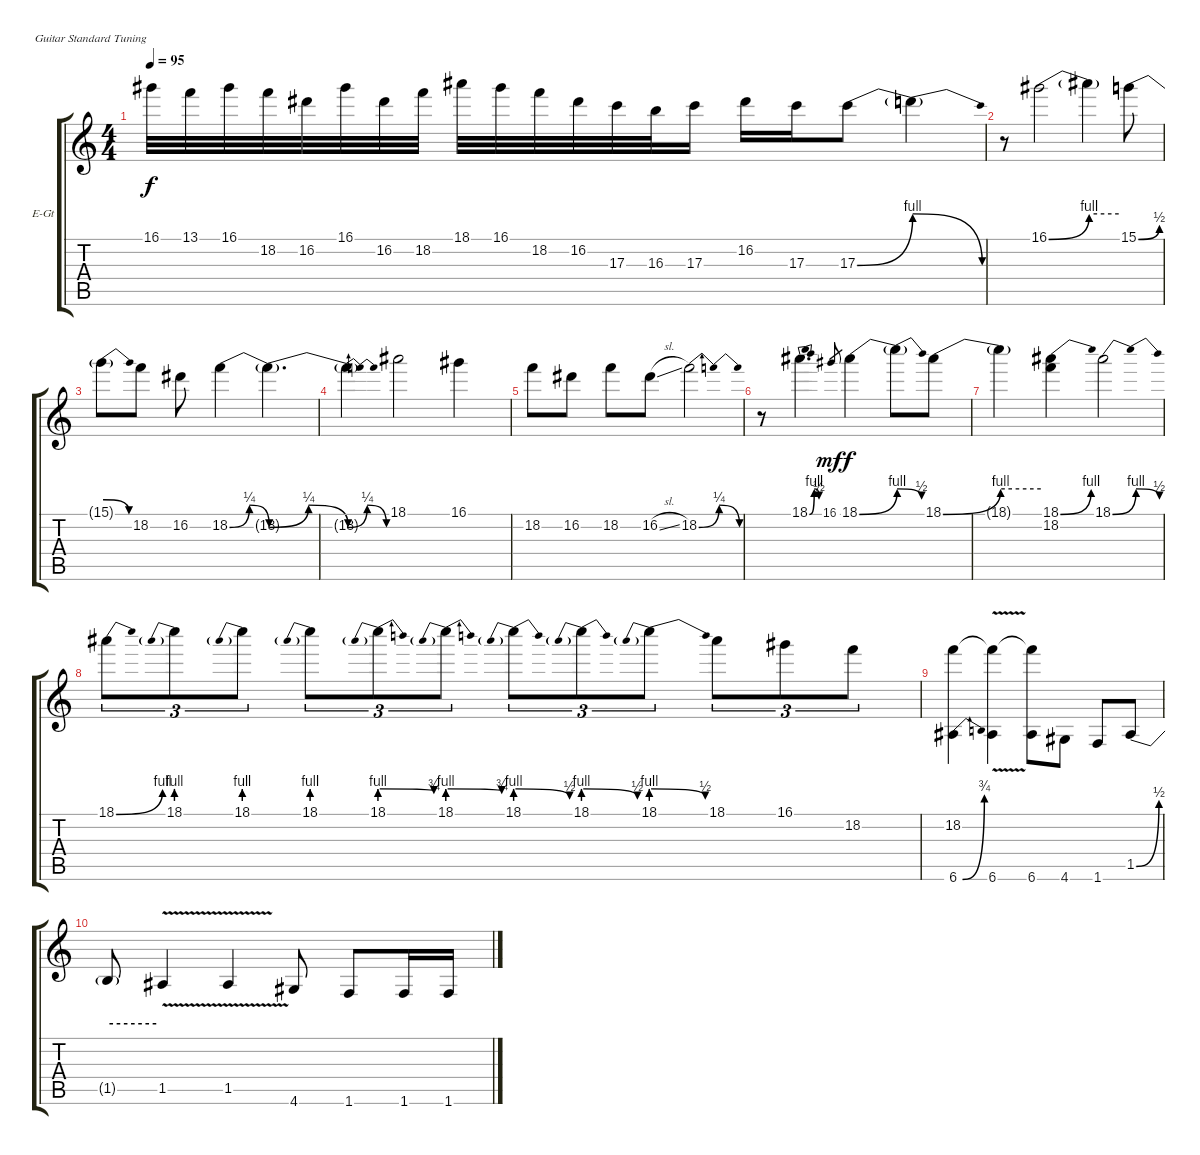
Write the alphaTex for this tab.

\bracketExtendMode groupsimilarinstruments
\firstSystemTrackNameOrientation horizontal
\otherSystemsTrackNameOrientation horizontal
\track ("Lead" "E-Gt") {instrument distortionguitar}
\staff {score tabs}
\tuning (E4 B3 G3 D3 A2 E2)
\ts (4 4)
\tempo 95
\clef g2
\ks c
16.1.32{dy f} 13.1.32 16.1.32 18.2.32 16.2.32 16.1.32 16.2.32 18.2.32 18.1.32 16.1.32 18.2.32 16.2.32 17.3.32 16.3.32 17.3.16 16.2.16 17.3.16 17.3{be (bend 0 0 60 4)}.8 17.3{be (release 0 4 60 0) t}.4 |
r.8 16.1{be (bend 0 0 60 4)}.2 16.1{be (hold 0 4 60 4) t}.4 15.1{be (bend 0 0 60 2)}.8 |
15.1{be (release 0 2 60 0) t}.8 18.2.8 16.2.8 18.2{be (bendrelease 0 0 30 1 30 1 60 0)}.4 18.2{be (bendrelease 0 0 30 1 30 1 60 0) t}.4{d} |
18.2{be (bendrelease 0 0 30 1 30 1 60 0) t}.4 18.1.2 16.1.4 |
18.2.8 16.2.8 18.2.8 16.2{sl}.8 18.2{be (bendrelease 0 0 30 1 30 1 60 0)}.2 |
r.8 18.1{be (bendrelease 0 0 30 4 30 4 60 2)}.4{d} 16.1.8{gr dy mf} 18.1{be (bend 0 0 60 4)}.4{dy f} 18.1{be (release 0 4 60 2) t}.8 18.1{be (bend 0 0 60 4)}.8 |
18.1{be (hold 0 4 60 4) t}.4 (18.1{be (bend 0 0 60 4)} 18.2).4 18.1{be (bendrelease 0 0 30 4 30 4 60 2)}.2 |
18.1{be (bend 0 0 60 4)}.8{tu (3 2)} 18.1{be (prebend 0 4 60 4)}.8{tu (3 2)} 18.1{be (prebend 0 4 60 4)}.8{tu (3 2)} 18.1{be (prebend 0 4 60 4)}.8{tu (3 2)} 18.1{be (prebendrelease 0 4 60 3)}.8{tu (3 2)} 18.1{be (prebendrelease 0 4 60 3)}.8{tu (3 2)} 18.1{be (prebendrelease 0 4 60 2)}.8{tu (3 2)} 18.1{be (prebendrelease 0 4 60 2)}.8{tu (3 2)} 18.1{be (prebendrelease 0 4 60 2)}.8{tu (3 2)} 18.1.8{tu (3 2)} 16.1.8{tu (3 2)} 18.2.8{tu (3 2)} |
(18.2 6.6{be (bend 0 0 60 3)}).4 (18.2{t} 6.6{v}).4 (18.2{t} 6.6).8 4.6.8 1.6.8 1.5{be (bend 0 0 60 2)}.8 |
1.5{be (hold 0 2 60 2) t}.8 1.5{v}.4 1.5{v}.4 4.6.8 1.6.8 1.6.16 1.6.16
